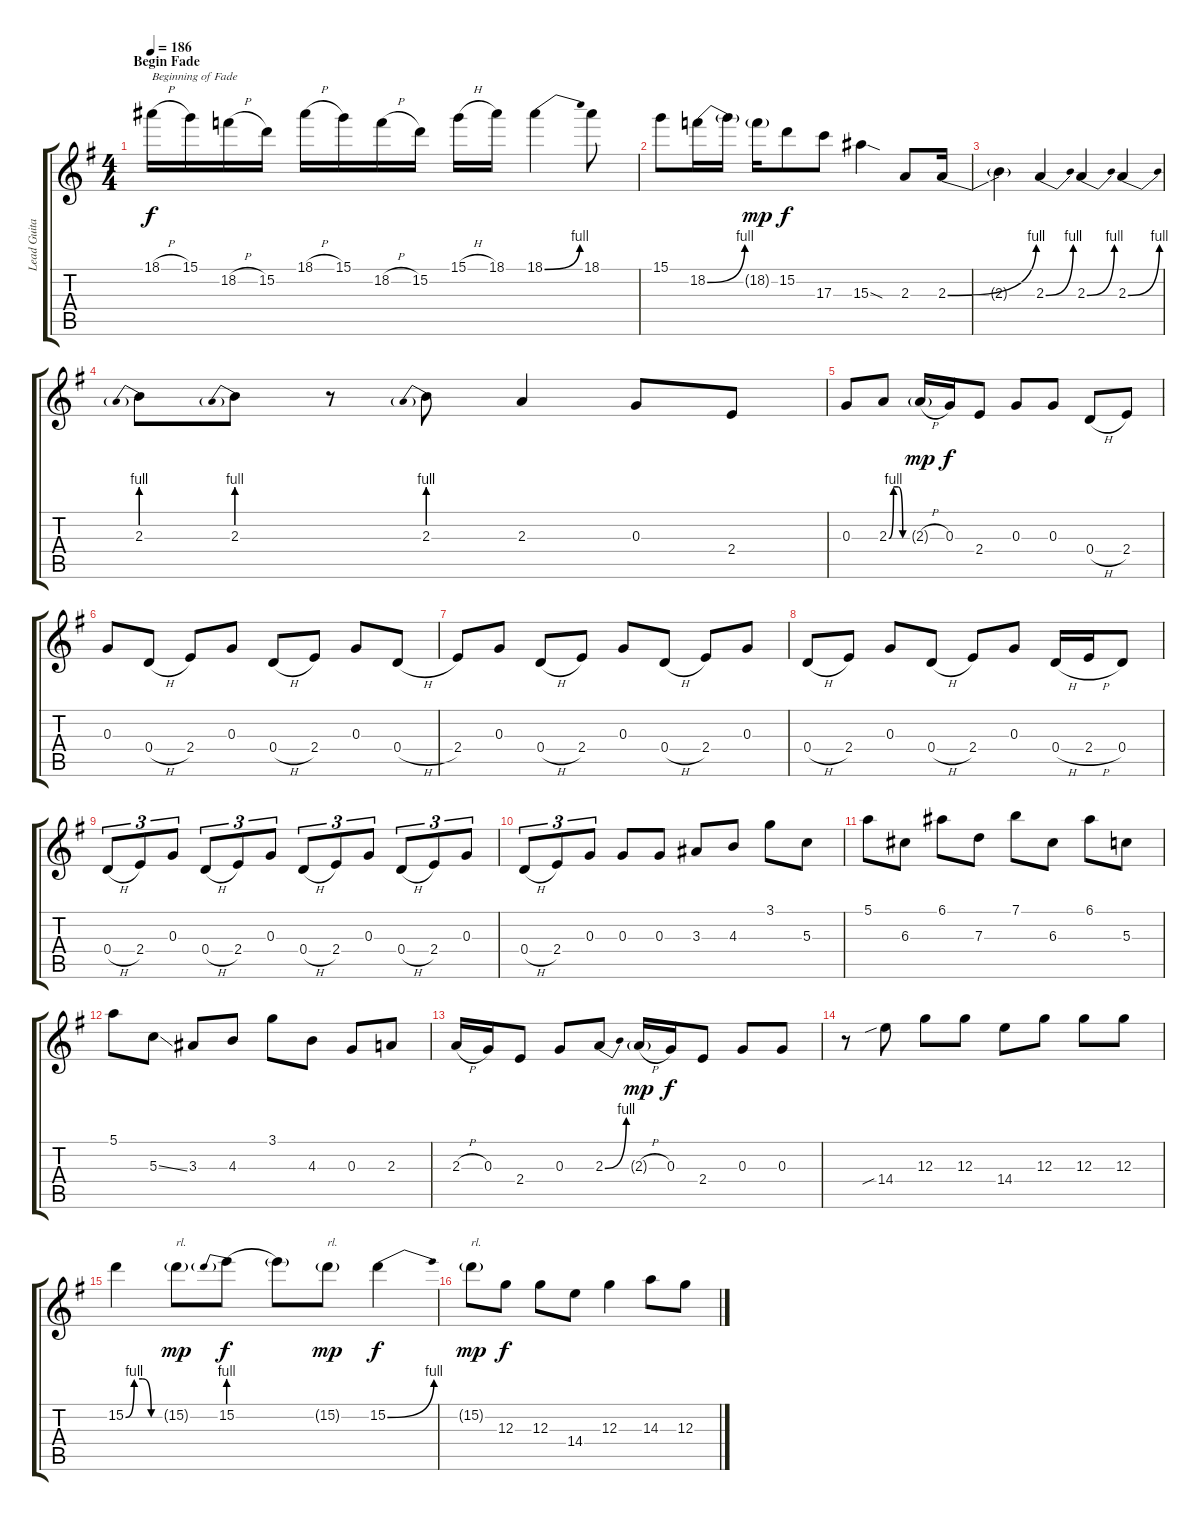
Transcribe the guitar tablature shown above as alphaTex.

\track ("Lead Guitar" "Lead Guita") {instrument distortionguitar}
\staff {score tabs}
\tuning (E4 B3 G3 D3 A2 E2) {hide}
\ts (4 4)
\section ("" "Begin Fade")
\tempo 186
\clef g2
\ks g
18.1{h}.16{txt "Beginning of Fade" dy f} 15.1.16 18.2{h}.16 15.2.16 18.1{h}.16 15.1.16 18.2{h}.16 15.2.16 15.1{h}.16 18.1.16 18.1{be (bend 0 0 60 4)}.4 18.1.8 |
15.1.8 18.2{be (bend 0 0 60 4)}.16 18.2{t}.16 18.2{g}.16{dy mp} 15.2.8{dy f} 17.3.8 15.3{sod}.4 2.3.8 2.3{be (bend 0 0 60 4)}.16 |
2.3{t}.4 2.3{be (bend 0 0 60 4)}.4 2.3{be (bend 0 0 60 4)}.4 2.3{be (bend 0 0 60 4)}.4 |
2.3{be (prebend 0 4 60 4)}.8 2.3{be (prebend 0 4 60 4)}.8 r.8 2.3{be (prebend 0 4 60 4)}.8 2.3.4 0.3.8 2.4.8 |
0.3.8 2.3{be (custom 0 0 15 4 30 4 45 0 60 0)}.8 2.3{h g}.16{dy mp} 0.3.16{dy f} 2.4.8 0.3.8 0.3.8 0.4{h}.8 2.4.8 |
0.3.8 0.4{h}.8 2.4.8 0.3.8 0.4{h}.8 2.4.8 0.3.8 0.4{h}.8 |
2.4.8 0.3.8 0.4{h}.8 2.4.8 0.3.8 0.4{h}.8 2.4.8 0.3.8 |
0.4{h}.8 2.4.8 0.3.8 0.4{h}.8 2.4.8 0.3.8 0.4{h}.16 2.4{h}.16 0.4.8 |
0.4{h}.8{tu (3 2)} 2.4.8{tu (3 2)} 0.3.8{tu (3 2)} 0.4{h}.8{tu (3 2)} 2.4.8{tu (3 2)} 0.3.8{tu (3 2)} 0.4{h}.8{tu (3 2)} 2.4.8{tu (3 2)} 0.3.8{tu (3 2)} 0.4{h}.8{tu (3 2)} 2.4.8{tu (3 2)} 0.3.8{tu (3 2)} |
0.4{h}.8{tu (3 2)} 2.4.8{tu (3 2)} 0.3.8{tu (3 2)} 0.3.8 0.3.8 3.3.8 4.3.8 3.1.8 5.3.8 |
5.1.8 6.3.8 6.1.8 7.3.8 7.1.8 6.3.8 6.1.8 5.3.8 |
5.1.8 5.3{ss}.8 3.3.8 4.3.8 3.1.8 4.3.8 0.3.8 2.3.8 |
2.3{h}.16 0.3.16 2.4.8 0.3.8 2.3{be (bend 0 0 60 4)}.8 2.3{h g}.16{dy mp} 0.3.16{dy f} 2.4.8 0.3.8 0.3.8 |
r.8 14.4{sib}.8 12.3.8 12.3.8 14.4.8 12.3.8 12.3.8 12.3.8 |
15.2{be (custom 0 0 15 4 30 4 45 0 60 0)}.4 15.2{g}.8{txt "rl." dy mp} 15.2{be (prebend 0 4 60 4)}.8{dy f} 15.2{t}.8 15.2{g}.8{txt "rl." dy mp} 15.2{be (bend 0 0 60 4)}.4{dy f} |
15.2{g}.8{txt "rl." dy mp} 12.3.8{dy f} 12.3.8 14.4.8 12.3.4 14.3.8 12.3.8
